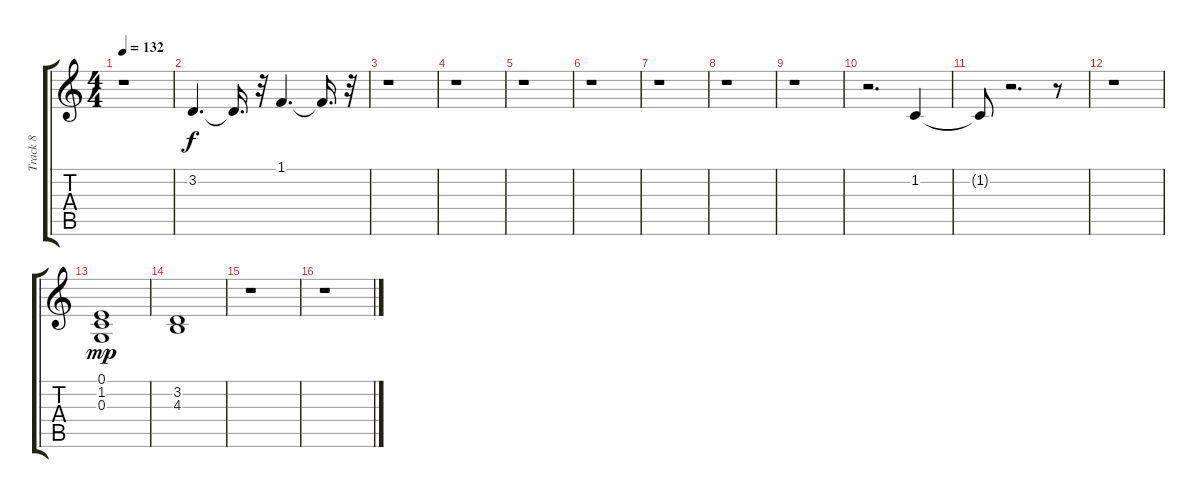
\track ("Track 8" "Track 8") {instrument acousticgrandpiano}
\staff {score tabs}
\tuning (E4 B3 G3 D3 A2 E2) {hide}
\ts (4 4)
\tempo 132
\clef g2
\ks c
r.1{dy f} |
3.2.4{d} 3.2{t}.16{d} r.32 1.1.4{d} 1.1{t}.16{d} r.32 |
r.1 |
r.1 |
r.1 |
r.1 |
r.1 |
r.1 |
r.1 |
r.2{d} 1.2.4{instrument guitarfretnoise} |
1.2{t}.8 r.2{d} r.8 |
r.1 |
(0.1 1.2 0.3).1{dy mp instrument distortionguitar} |
(3.2 4.3).1 |
r.1 |
r.1
